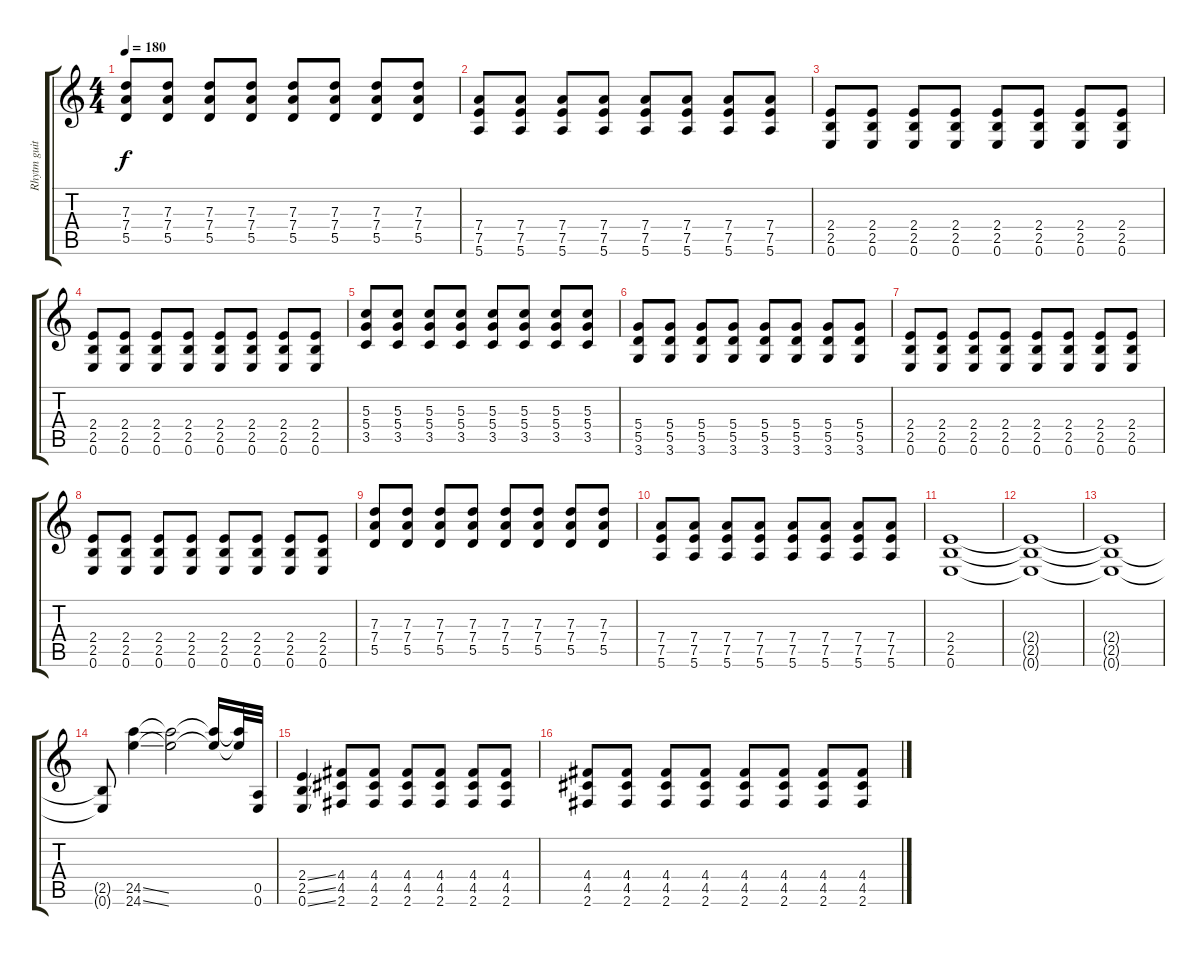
\track ("Rhytm guitar" "Rhytm guit") {instrument distortionguitar}
\staff {score tabs}
\tuning (E4 B3 G3 D3 A2 E2) {hide}
\ts (4 4)
\tempo 180
\clef g2
\ks c
(7.3 7.4 5.5).8{dy f} (7.3 7.4 5.5).8 (7.3 7.4 5.5).8 (7.3 7.4 5.5).8 (7.3 7.4 5.5).8 (7.3 7.4 5.5).8 (7.3 7.4 5.5).8 (7.3 7.4 5.5).8 |
(7.4 7.5 5.6).8 (7.4 7.5 5.6).8 (7.4 7.5 5.6).8 (7.4 7.5 5.6).8 (7.4 7.5 5.6).8 (7.4 7.5 5.6).8 (7.4 7.5 5.6).8 (7.4 7.5 5.6).8 |
(2.4 2.5 0.6).8 (2.4 2.5 0.6).8 (2.4 2.5 0.6).8 (2.4 2.5 0.6).8 (2.4 2.5 0.6).8 (2.4 2.5 0.6).8 (2.4 2.5 0.6).8 (2.4 2.5 0.6).8 |
(2.4 2.5 0.6).8 (2.4 2.5 0.6).8 (2.4 2.5 0.6).8 (2.4 2.5 0.6).8 (2.4 2.5 0.6).8 (2.4 2.5 0.6).8 (2.4 2.5 0.6).8 (2.4 2.5 0.6).8 |
(5.3 5.4 3.5).8 (5.3 5.4 3.5).8 (5.3 5.4 3.5).8 (5.3 5.4 3.5).8 (5.3 5.4 3.5).8 (5.3 5.4 3.5).8 (5.3 5.4 3.5).8 (5.3 5.4 3.5).8 |
(5.4 5.5 3.6).8 (5.4 5.5 3.6).8 (5.4 5.5 3.6).8 (5.4 5.5 3.6).8 (5.4 5.5 3.6).8 (5.4 5.5 3.6).8 (5.4 5.5 3.6).8 (5.4 5.5 3.6).8 |
(2.4 2.5 0.6).8 (2.4 2.5 0.6).8 (2.4 2.5 0.6).8 (2.4 2.5 0.6).8 (2.4 2.5 0.6).8 (2.4 2.5 0.6).8 (2.4 2.5 0.6).8 (2.4 2.5 0.6).8 |
(2.4 2.5 0.6).8 (2.4 2.5 0.6).8 (2.4 2.5 0.6).8 (2.4 2.5 0.6).8 (2.4 2.5 0.6).8 (2.4 2.5 0.6).8 (2.4 2.5 0.6).8 (2.4 2.5 0.6).8 |
(7.3 7.4 5.5).8 (7.3 7.4 5.5).8 (7.3 7.4 5.5).8 (7.3 7.4 5.5).8 (7.3 7.4 5.5).8 (7.3 7.4 5.5).8 (7.3 7.4 5.5).8 (7.3 7.4 5.5).8 |
(7.4 7.5 5.6).8 (7.4 7.5 5.6).8 (7.4 7.5 5.6).8 (7.4 7.5 5.6).8 (7.4 7.5 5.6).8 (7.4 7.5 5.6).8 (7.4 7.5 5.6).8 (7.4 7.5 5.6).8 |
(2.4 2.5 0.6).1 |
(2.4{t} 2.5{t} 0.6{t}).1 |
(2.4{t} 2.5{t} 0.6{t}).1 |
(2.5{t} 0.6{t}).8 (24.5{ss} 24.6{ss}).4 (24.5{t} 24.6{t}).2 (24.5{t} 24.6{t}).16 (24.5{t} 24.6{t}).32 (0.5 0.6).32 |
(2.4{ss} 2.5{ss} 0.6{ss}).4 (4.4 4.5 2.6).8 (4.4 4.5 2.6).8 (4.4 4.5 2.6).8 (4.4 4.5 2.6).8 (4.4 4.5 2.6).8 (4.4 4.5 2.6).8 |
(4.4 4.5 2.6).8 (4.4 4.5 2.6).8 (4.4 4.5 2.6).8 (4.4 4.5 2.6).8 (4.4 4.5 2.6).8 (4.4 4.5 2.6).8 (4.4 4.5 2.6).8 (4.4 4.5 2.6).8
